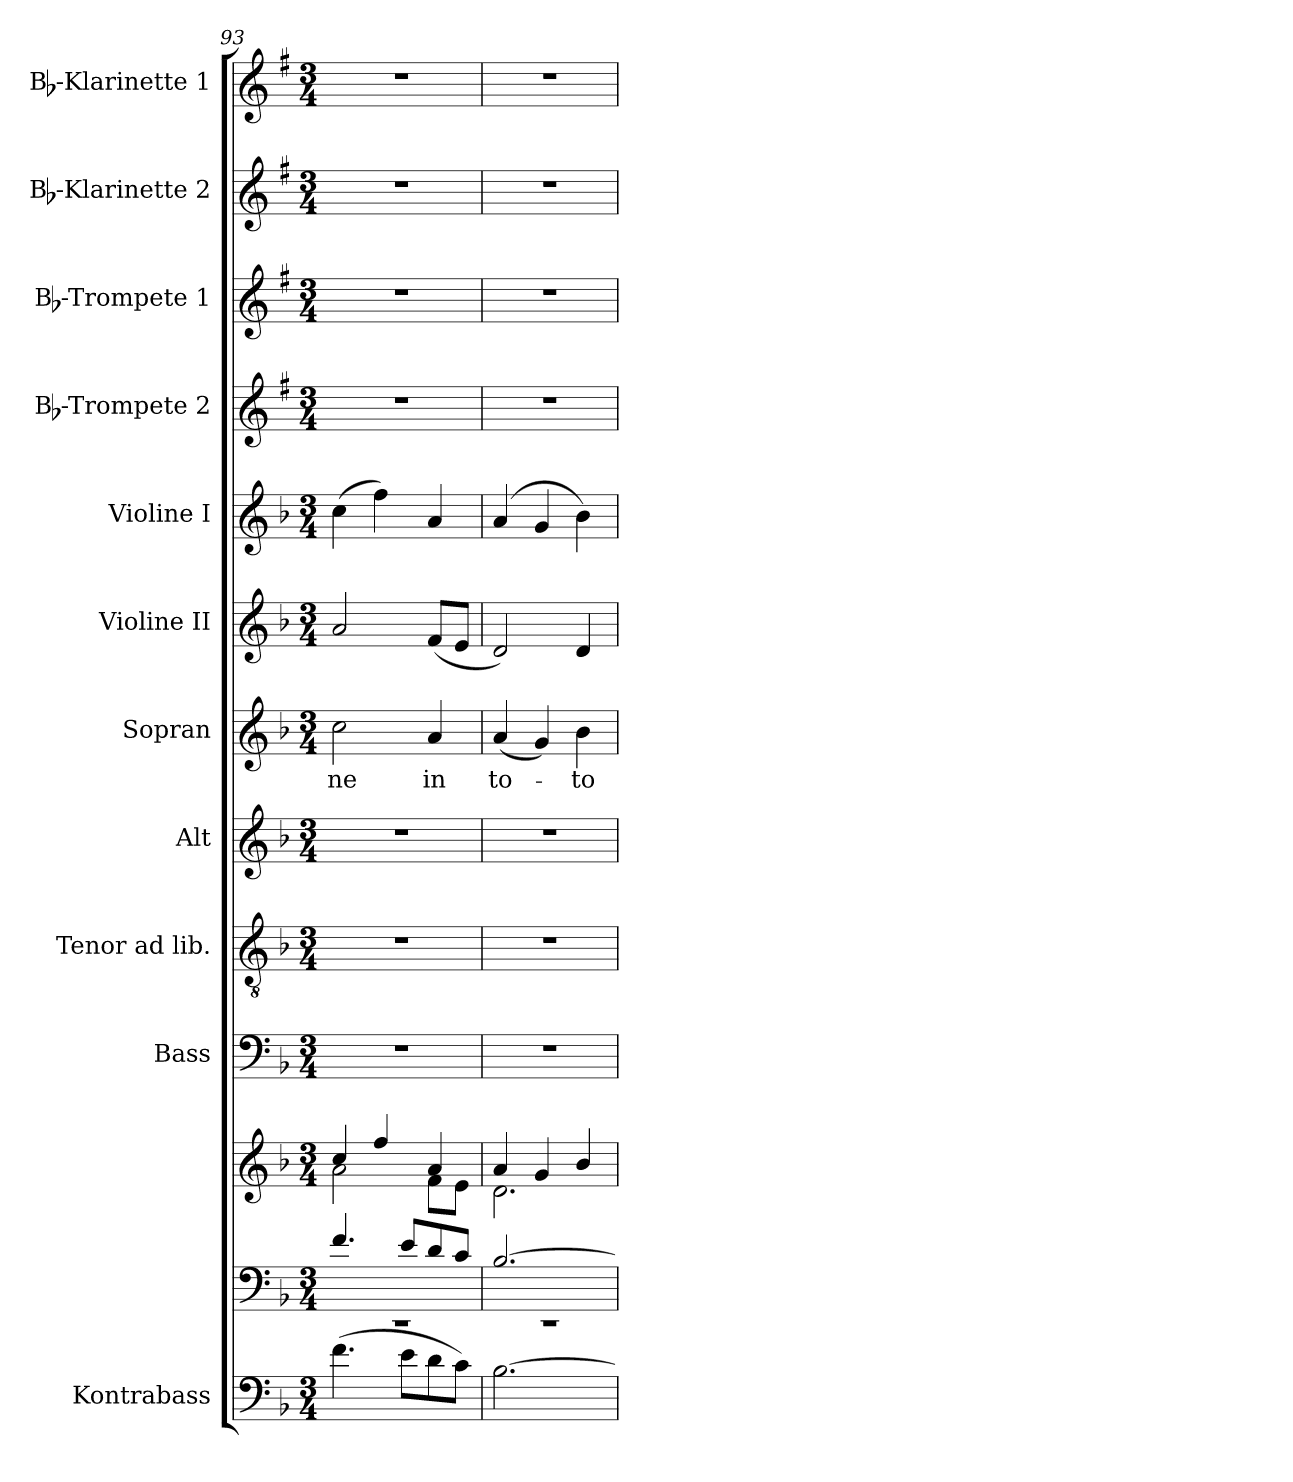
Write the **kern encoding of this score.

**kern	**kern	**kern	**kern	**kern	**kern	**kern	**text	**kern	**kern	**kern	**kern	**kern	**kern
*part12	*part11	*part11	*part10	*part9	*part8	*part7	*part7	*part6	*part5	*part4	*part3	*part2	*part1
*staff13	*staff12	*staff11	*staff10	*staff9	*staff8	*staff7	*staff7	*staff6	*staff5	*staff4	*staff3	*staff2	*staff1
*I"Kontrabass	*	*	*I"Bass	*I"Tenor ad lib.	*I"Alt	*I"Sopran	*	*I"Violine II	*I"Violine I	*I"Bb-Trompete 2	*I"Bb-Trompete 1	*I"Bb-Klarinette 2	*I"Bb-Klarinette 1
*I'Kb.	*	*	*I'B.	*I'T.	*I'A.	*I'S.	*	*I'Vl. II	*I'Vl. I	*I'Bb Trp. 2	*I'Bb Trp. 1	*I'Bb Kl. 2	*I'Bb Kl. 1
*clefF4	*clefF4	*clefG2	*clefF4	*clefGv2	*clefG2	*clefG2	*	*clefG2	*clefG2	*clefG2	*clefG2	*clefG2	*clefG2
*ITrd7c12	*	*	*	*	*	*	*	*	*	*ITrd1c2	*ITrd1c2	*ITrd1c2	*ITrd1c2
*k[b-]	*k[b-]	*k[b-]	*k[b-]	*k[b-]	*k[b-]	*k[b-]	*	*k[b-]	*k[b-]	*k[b-]	*k[b-]	*k[b-]	*k[b-]
*F:	*F:	*F:	*F:	*F:	*F:	*F:	*	*F:	*F:	*F:	*F:	*F:	*F:
*M3/4	*M3/4	*M3/4	*M3/4	*M3/4	*M3/4	*M3/4	*	*M3/4	*M3/4	*M3/4	*M3/4	*M3/4	*M3/4
=93	=93	=93	=93	=93	=93	=93	=93	=93	=93	=93	=93	=93	=93
*	*^	*	*	*	*	*	*	*	*	*	*	*	*
!	!	!LO:N:vis=1	!	!	!	!	!	!LO:LY:b	!	!	!	!	!	!
*	*	*	*^	*	*	*	*	*	*	*	*	*	*	*
(>4.F\	4.f/	2.rEE	4cc/	2a\	2.r	2.r	2.r	2cc\	-ne	2a/	(>4cc\	2.r	2.r	2.r	2.r
.	.	.	4ff/	.	.	.	.	.	.	.	4ff\)	.	.	.	.
8E\L	8e/L	.	.	.	.	.	.	.	.	.	.	.	.	.	.
!	!	!	!	!	!	!	!	!	!LO:LY:b	!	!	!	!	!	!
8D\	8d/	.	4a/	8f\L	.	.	.	4a/	in	(<8f/L	4a/	.	.	.	.
8C\J)	8c/J	.	.	8e\J	.	.	.	.	.	8e/J	.	.	.	.	.
=94	=94	=94	=94	=94	=94	=94	=94	=94	=94	=94	=94	=94	=94	=94	=94
!	!	!LO:N:vis=1	!	!	!	!	!	!	!LO:LY:b	!	!	!	!	!	!
[2.BB-\	[>2.B-/	2.rEE	4a/	2.d\	2.r	2.r	2.r	(<4a/	to-	2d/)	(>4a/	2.r	2.r	2.r	2.r
.	.	.	4g/	.	.	.	.	4g/)	.	.	4g/	.	.	.	.
!	!	!	!	!	!	!	!	!	!LO:LY:b	!	!	!	!	!	!
.	.	.	4b-/	.	.	.	.	4b-\	-to	4d/	4b-\)	.	.	.	.
*	*v	*v	*	*	*	*	*	*	*	*	*	*	*	*	*
*	*	*v	*v	*	*	*	*	*	*	*	*	*	*	*
=	=	=	=	=	=	=	=	=	=	=	=	=	=
*-	*-	*-	*-	*-	*-	*-	*-	*-	*-	*-	*-	*-	*-
